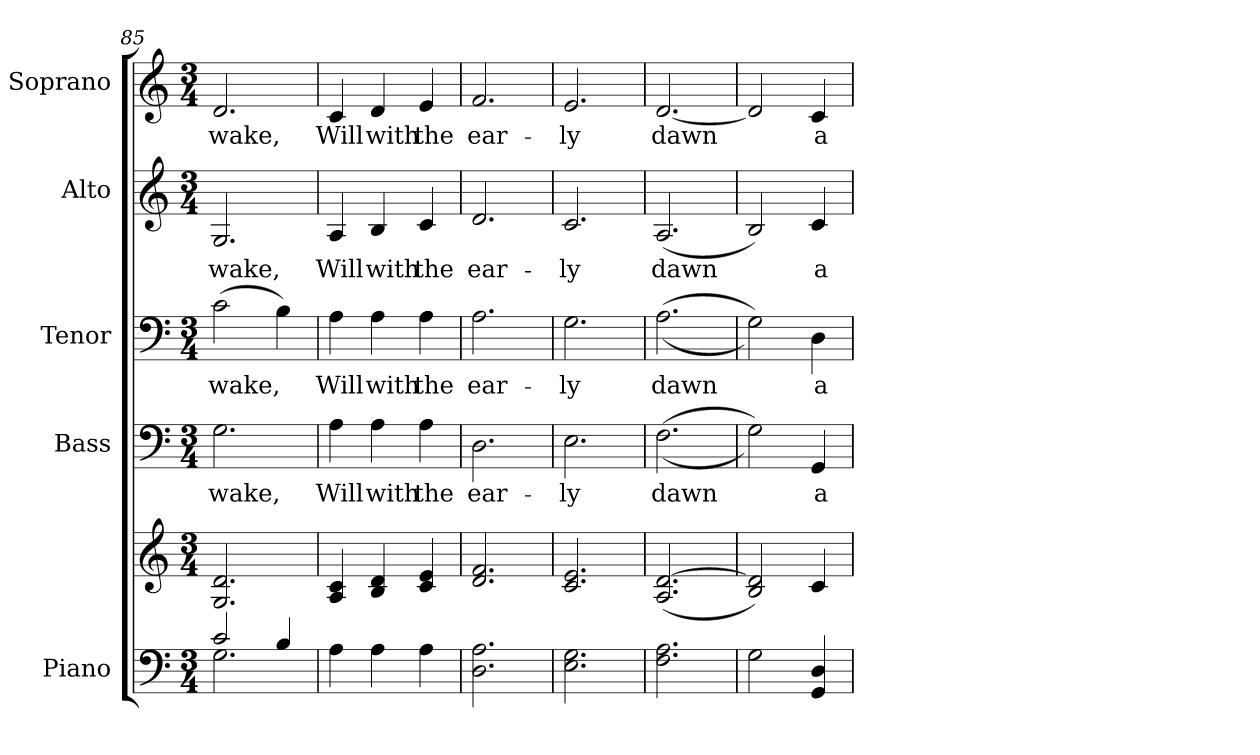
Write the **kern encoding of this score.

**kern	**kern	**kern	**text	**kern	**text	**kern	**text	**kern	**text
*part5	*part5	*part4	*part4	*part3	*part3	*part2	*part2	*part1	*part1
*staff6	*staff5	*staff4	*staff4	*staff3	*staff3	*staff2	*staff2	*staff1	*staff1
*I"Piano	*	*I"Bass	*	*I"Tenor	*	*I"Alto	*	*I"Soprano	*
*I'Pno.	*	*I'B.	*	*I'T.	*	*I'A.	*	*I'S.	*
!!LO:LB:g=z
*clefF4	*clefG2	*clefF4	*	*clefF4	*	*clefG2	*	*clefG2	*
*k[]	*k[]	*k[]	*	*k[]	*	*k[]	*	*k[]	*
*C:	*C:	*C:	*	*C:	*	*C:	*	*C:	*
*M3/4	*M3/4	*M3/4	*	*M3/4	*	*M3/4	*	*M3/4	*
=85	=85	=85	=85	=85	=85	=85	=85	=85	=85
*^	*	*	*	*	*	*	*	*	*
!	!	!	!	!LO:LY:b:color=#000000	!	!	!	!	!	!
!	!	!	!	!	!	!LO:LY:b:color=#000000	!	!	!	!
!	!	!	!	!	!	!	!	!LO:LY:b:color=#000000	!	!
!	!	!	!	!	!	!	!	!	!	!LO:LY:b:color=#000000
2ci/	2.Gi\	2.Gi/ 2.di	2.Gi\	-wake,	(2ci\	-wake,	2.Gi/	-wake,	2.di/	-wake,
4Bi/	.	.	.	.	4Bi\)	.	.	.	.	.
*v	*v	*	*	*	*	*	*	*	*	*
=86	=86	=86	=86	=86	=86	=86	=86	=86	=86
!	!	!	!LO:LY:b:color=#000000	!	!	!	!	!	!
!	!	!	!	!	!LO:LY:b:color=#000000	!	!	!	!
!	!	!	!	!	!	!	!LO:LY:b:color=#000000	!	!
!	!	!	!	!	!	!	!	!	!LO:LY:b:color=#000000
4Ai\	4Ai/ 4ci	4Ai\	Will	4Ai\	Will	4Ai/	Will	4ci/	Will
!	!	!	!LO:LY:b:color=#000000	!	!	!	!	!	!
!	!	!	!	!	!LO:LY:b:color=#000000	!	!	!	!
!	!	!	!	!	!	!	!LO:LY:b:color=#000000	!	!
!	!	!	!	!	!	!	!	!	!LO:LY:b:color=#000000
4Ai\	4Bi/ 4di	4Ai\	with	4Ai\	with	4Bi/	with	4di/	with
!	!	!	!LO:LY:b:color=#000000	!	!	!	!	!	!
!	!	!	!	!	!LO:LY:b:color=#000000	!	!	!	!
!	!	!	!	!	!	!	!LO:LY:b:color=#000000	!	!
!	!	!	!	!	!	!	!	!	!LO:LY:b:color=#000000
4Ai\	4ci/ 4ei	4Ai\	the	4Ai\	the	4ci/	the	4ei/	the
=87	=87	=87	=87	=87	=87	=87	=87	=87	=87
!	!	!	!LO:LY:b:color=#000000	!	!	!	!	!	!
!	!	!	!	!	!LO:LY:b:color=#000000	!	!	!	!
!	!	!	!	!	!	!	!LO:LY:b:color=#000000	!	!
!	!	!	!	!	!	!	!	!	!LO:LY:b:color=#000000
2.Di\ 2.Ai	2.di/ 2.fi	2.Di\	ear-	2.Ai\	ear-	2.di/	ear-	2.fi/	ear-
=88	=88	=88	=88	=88	=88	=88	=88	=88	=88
!	!	!	!LO:LY:b:color=#000000	!	!	!	!	!	!
!	!	!	!	!	!LO:LY:b:color=#000000	!	!	!	!
!	!	!	!	!	!	!	!LO:LY:b:color=#000000	!	!
!	!	!	!	!	!	!	!	!	!LO:LY:b:color=#000000
2.Ei\ 2.Gi	2.ci/ 2.ei	2.Ei\	-ly	2.Gi\	-ly	2.ci/	-ly	2.ei/	-ly
=89	=89	=89	=89	=89	=89	=89	=89	=89	=89
!	!	!	!LO:LY:b:color=#000000	!	!	!	!	!	!
!	!	!	!	!	!LO:LY:b:color=#000000	!	!	!	!
!	!	!	!	!	!	!	!LO:LY:b:color=#000000	!	!
!	!	!	!	!	!	!	!	!	!LO:LY:b:color=#000000
2.Fi\ 2.Ai	(2.Ai/ [>2.di	((2.Fi\	dawn	((2.Ai\	dawn	(2.Ai/	dawn	[<2.di/	dawn
=90	=90	=90	=90	=90	=90	=90	=90	=90	=90
2Gi\	2Bi/ 2di])	2Gi\))	.	2Gi\))	.	2Bi/)	.	2di/]	.
!	!	!	!LO:LY:b:color=#000000	!	!	!	!	!	!
!	!	!	!	!	!LO:LY:b:color=#000000	!	!	!	!
!	!	!	!	!	!	!	!LO:LY:b:color=#000000	!	!
!	!	!	!	!	!	!	!	!	!LO:LY:b:color=#000000
4GGi/ 4Di	4ci/	4GGi/	a-	4Di\	a-	4ci/	a-	4ci/	a-
=	=	=	=	=	=	=	=	=	=
*-	*-	*-	*-	*-	*-	*-	*-	*-	*-
